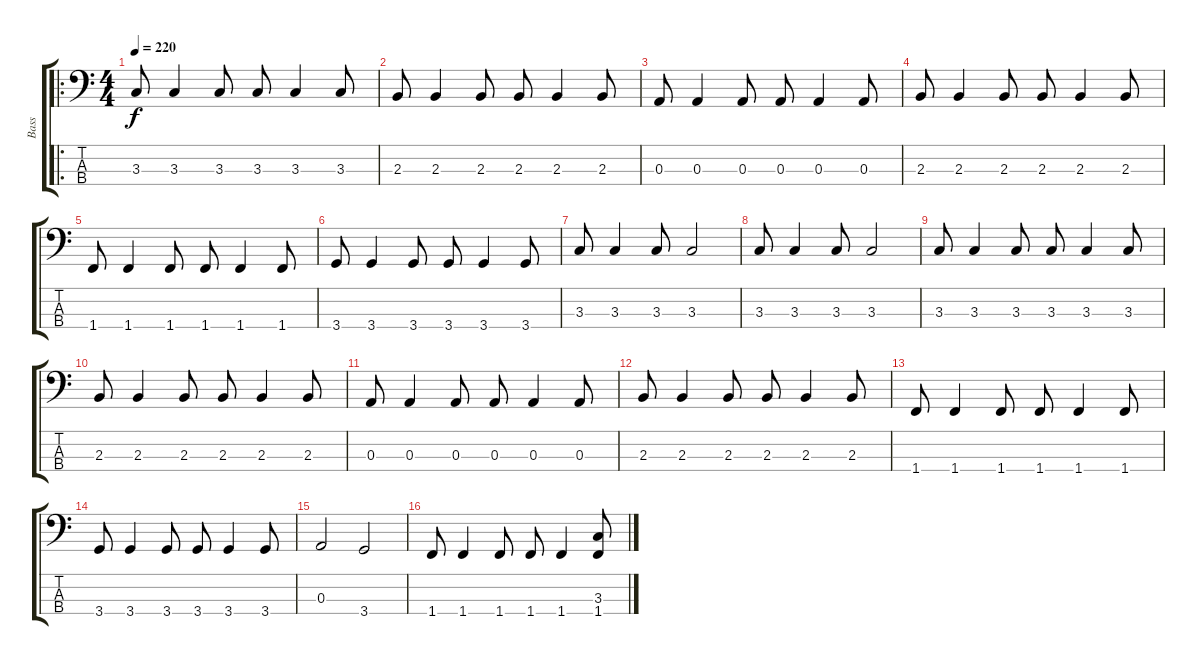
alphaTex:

\track ("Bass" "Bass") {instrument electricbassfinger}
\staff {score tabs}
\tuning (G2 D2 A1 E1) {hide}
\ro
\ts (4 4)
\tempo 220
\clef f4
\ks c
3.3.8{dy f instrument electricbassfinger} 3.3.4 3.3.8 3.3.8 3.3.4 3.3.8 |
2.3.8 2.3.4 2.3.8 2.3.8 2.3.4 2.3.8 |
0.3.8 0.3.4 0.3.8 0.3.8 0.3.4 0.3.8 |
2.3.8 2.3.4 2.3.8 2.3.8 2.3.4 2.3.8 |
1.4.8 1.4.4 1.4.8 1.4.8 1.4.4 1.4.8 |
3.4.8 3.4.4 3.4.8 3.4.8 3.4.4 3.4.8 |
3.3.8 3.3.4 3.3.8 3.3.2 |
3.3.8 3.3.4 3.3.8 3.3.2 |
3.3.8 3.3.4 3.3.8 3.3.8 3.3.4 3.3.8 |
2.3.8 2.3.4 2.3.8 2.3.8 2.3.4 2.3.8 |
0.3.8 0.3.4 0.3.8 0.3.8 0.3.4 0.3.8 |
2.3.8 2.3.4 2.3.8 2.3.8 2.3.4 2.3.8 |
1.4.8 1.4.4 1.4.8 1.4.8 1.4.4 1.4.8 |
3.4.8 3.4.4 3.4.8 3.4.8 3.4.4 3.4.8 |
0.3.2 3.4.2 |
1.4.8 1.4.4 1.4.8 1.4.8 1.4.4 (3.3 1.4).8
